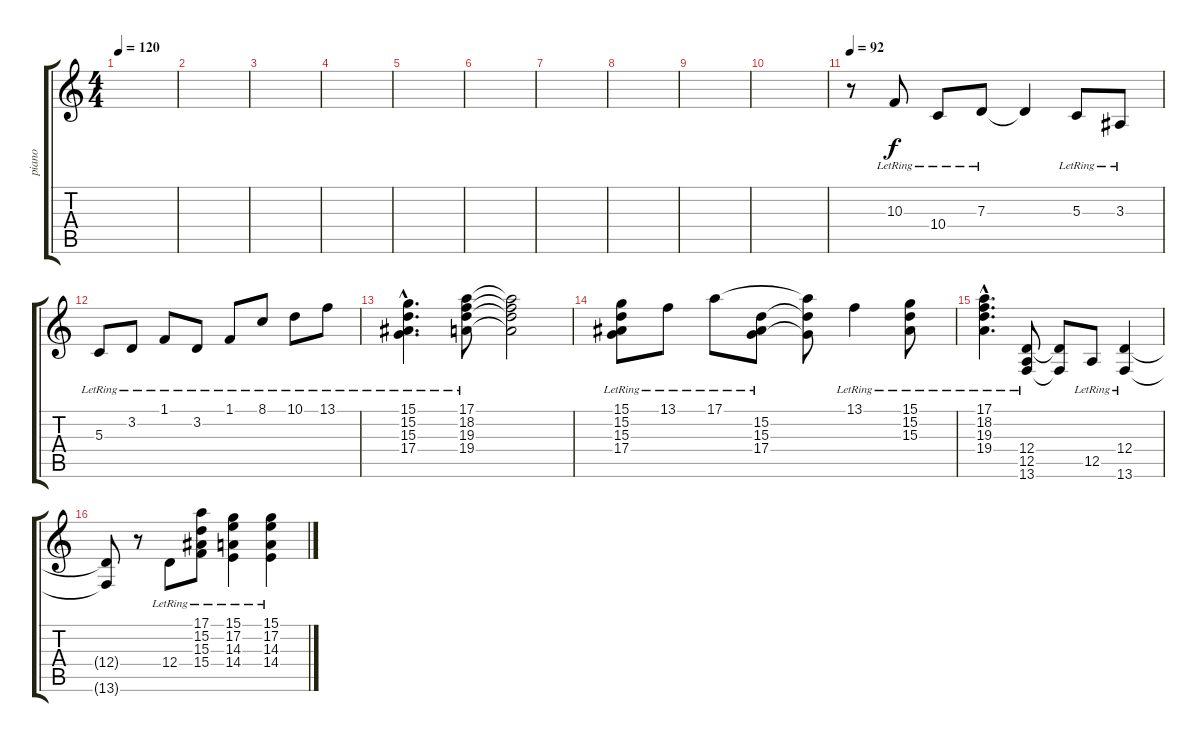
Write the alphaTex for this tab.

\track ("piano" "piano") {instrument acousticgrandpiano}
\staff {score tabs}
\tuning (E4 B3 G3 D3 A2 E2) {hide}
\ts (4 4)
\tempo 120
\tempo 84
\tempo 120
\clef g2
\ks c
|
|
|
|
|
|
|
|
|
|
\tempo 92
r.8 10.3{lr}.8 10.4{lr}.8 7.3{lr}.8 7.3{t}.4 5.3{lr}.8 3.3{lr}.8 |
5.3{lr}.8 3.2{lr}.8 1.1{lr}.8 3.2{lr}.8 1.1{lr}.8 8.1{lr}.8 10.1{lr}.8 13.1{lr}.8 |
(15.1{hac lr} 15.2{hac lr} 15.3{hac lr} 17.4{hac lr}).4{d} (17.1{lr} 18.2{lr} 19.3{lr} 19.4{lr}).8 (17.1{t} 18.2{t} 19.3{t} 19.4{t}).2 |
(15.1{lr} 15.2{lr} 15.3{lr} 17.4{lr}).8 13.1{lr}.8 17.1{lr}.8 (15.2{lr} 15.3{lr} 17.4{lr}).8 (17.1{t} 15.2{t} 17.4{t}).8 13.1{lr}.4 (15.1{lr} 15.2{lr} 15.3{lr}).8 |
(17.1{hac lr} 18.2{hac lr} 19.3{hac lr} 19.4{hac lr}).4{d} (12.4{lr} 12.5{lr} 13.6{lr}).8 (12.4{t} 13.6{t}).8 12.5{lr}.8 (12.4{lr} 13.6{lr}).4 |
(12.4{t} 13.6{t}).8 r.8 12.4{lr}.8 (17.1{lr} 15.2{lr} 15.3{lr} 15.4{lr}).8 (15.1{lr} 17.2{lr} 14.3{lr} 14.4{lr}).4 (15.1{lr} 17.2{lr} 14.3{lr} 14.4{lr}).4
